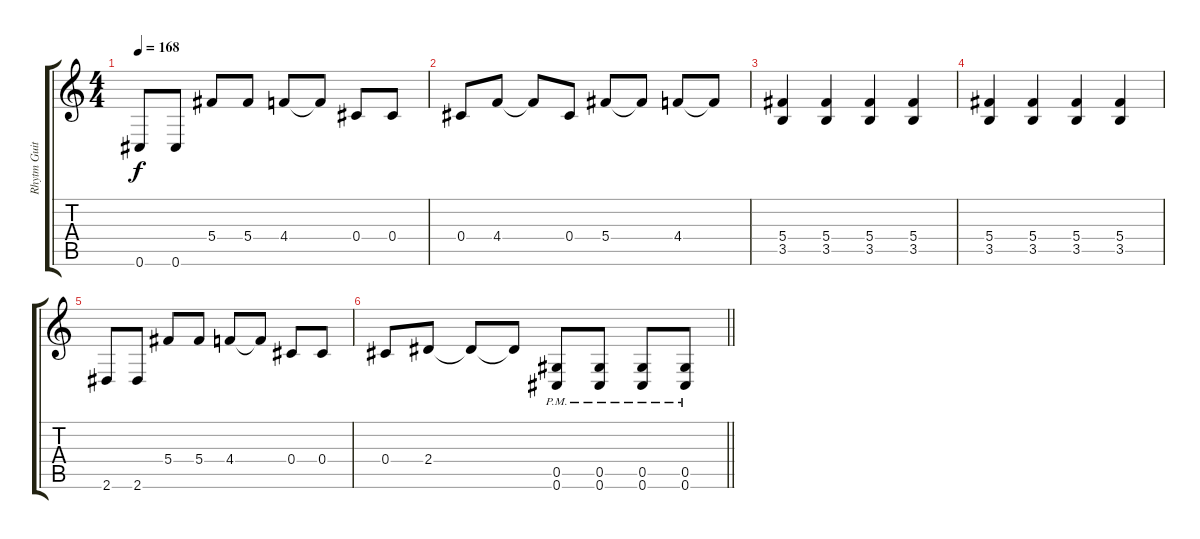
\track ("Rhytm Guitar [L]" "Rhytm Guit") {instrument distortionguitar}
\staff {score tabs}
\tuning (Eb4 Bb3 Gb3 Db3 Ab2 Db2) {hide}
\ts (4 4)
\tempo 168
\clef g2
\ks c
0.6.8{dy f} 0.6.8 5.4.8 5.4.8 4.4.8 4.4{t}.8 0.4.8 0.4.8 |
0.4.8 4.4.8 4.4{t}.8 0.4.8 5.4.8 5.4{t}.8 4.4.8 4.4{t}.8 |
(5.4 3.5).4 (5.4 3.5).4 (5.4 3.5).4 (5.4 3.5).4 |
(5.4 3.5).4 (5.4 3.5).4 (5.4 3.5).4 (5.4 3.5).4 |
2.6.8 2.6.8 5.4.8 5.4.8 4.4.8 4.4{t}.8 0.4.8 0.4.8 |
\barLineRight lightlight
0.4.8 2.4.8 2.4{t}.8 2.4{t}.8 (0.5{pm} 0.6{pm}).8 (0.5{pm} 0.6{pm}).8 (0.5{pm} 0.6{pm}).8 (0.5{pm} 0.6{pm}).8
